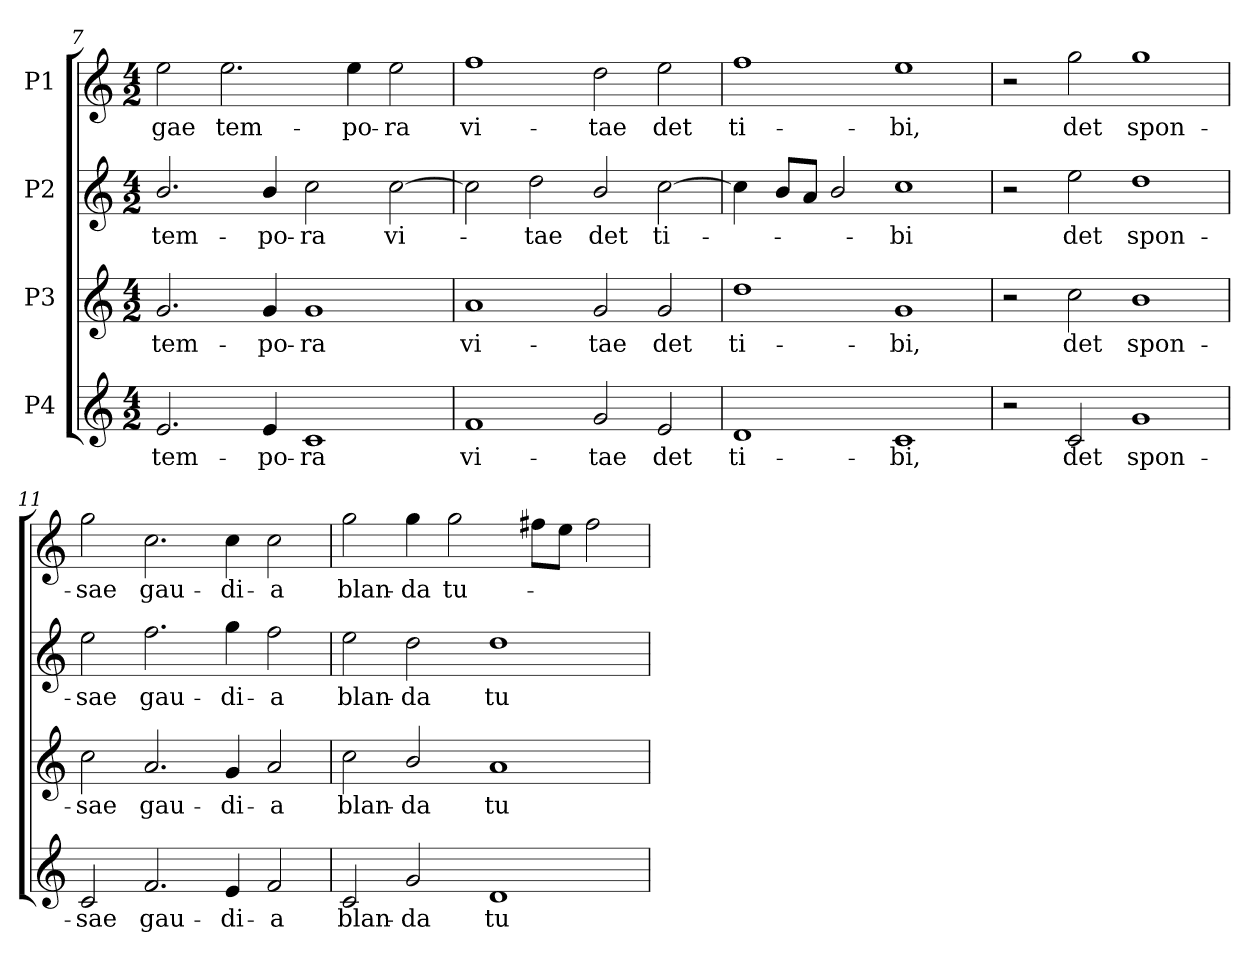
**kern	**text	**kern	**text	**kern	**text	**kern	**text
*part4	*part4	*part3	*part3	*part2	*part2	*part1	*part1
*staff4	*staff4	*staff3	*staff3	*staff2	*staff2	*staff1	*staff1
*I"P4	*	*I"P3	*	*I"P2	*	*I"P1	*
*clefG2	*	*clefG2	*	*clefG2	*	*clefG2	*
*k[]	*	*k[]	*	*k[]	*	*k[]	*
*C:	*	*C:	*	*C:	*	*C:	*
*M4/2	*	*M4/2	*	*M4/2	*	*M4/2	*
=7	=7	=7	=7	=7	=7	=7	=7
!	!LO:LY:b:color=#000000	!	!	!	!	!	!
!	!	!	!LO:LY:b:color=#000000	!	!	!	!
!	!	!	!	!	!LO:LY:b:color=#000000	!	!
!	!	!	!	!	!	!	!LO:LY:b:color=#000000
2.ei/	tem-	2.gi/	tem-	2.bi/	tem-	2eei\	-gae
!	!	!	!	!	!	!	!LO:LY:b:color=#000000
.	.	.	.	.	.	2.eei\	tem-
!	!LO:LY:b:color=#000000	!	!	!	!	!	!
!	!	!	!LO:LY:b:color=#000000	!	!	!	!
!	!	!	!	!	!LO:LY:b:color=#000000	!	!
4ei/	-po-	4gi/	-po-	4bi/	-po-	.	.
!	!LO:LY:b:color=#000000	!	!	!	!	!	!
!	!	!	!LO:LY:b:color=#000000	!	!	!	!
!	!	!	!	!	!LO:LY:b:color=#000000	!	!
1ci	-ra	1gi	-ra	2cci\	-ra	.	.
!	!	!	!	!	!	!	!LO:LY:b:color=#000000
.	.	.	.	.	.	4eei\	-po-
!	!	!	!	!	!LO:LY:b:color=#000000	!	!
!	!	!	!	!	!	!	!LO:LY:b:color=#000000
.	.	.	.	[2cci\	vi-	2eei\	-ra
=8	=8	=8	=8	=8	=8	=8	=8
!	!LO:LY:b:color=#000000	!	!	!	!	!	!
!	!	!	!LO:LY:b:color=#000000	!	!	!	!
!	!	!	!	!	!	!	!LO:LY:b:color=#000000
1fi	vi-	1ai	vi-	2cci\]	.	1ffi	vi-
!	!	!	!	!	!LO:LY:b:color=#000000	!	!
.	.	.	.	2ddi\	-tae	.	.
!	!LO:LY:b:color=#000000	!	!	!	!	!	!
!	!	!	!LO:LY:b:color=#000000	!	!	!	!
!	!	!	!	!	!LO:LY:b:color=#000000	!	!
!	!	!	!	!	!	!	!LO:LY:b:color=#000000
2gi/	-tae	2gi/	-tae	2bi/	det	2ddi\	-tae
!	!LO:LY:b:color=#000000	!	!	!	!	!	!
!	!	!	!LO:LY:b:color=#000000	!	!	!	!
!	!	!	!	!	!LO:LY:b:color=#000000	!	!
!	!	!	!	!	!	!	!LO:LY:b:color=#000000
2ei/	det	2gi/	det	[2cci\	ti-	2eei\	det
=9	=9	=9	=9	=9	=9	=9	=9
!	!LO:LY:b:color=#000000	!	!	!	!	!	!
!	!	!	!LO:LY:b:color=#000000	!	!	!	!
!	!	!	!	!	!	!	!LO:LY:b:color=#000000
1di	ti-	1ddi	ti-	4cci\]	.	1ffi	ti-
.	.	.	.	8bi/L	.	.	.
.	.	.	.	8ai/J	.	.	.
.	.	.	.	2bi/	.	.	.
!	!LO:LY:b:color=#000000	!	!	!	!	!	!
!	!	!	!LO:LY:b:color=#000000	!	!	!	!
!	!	!	!	!	!LO:LY:b:color=#000000	!	!
!	!	!	!	!	!	!	!LO:LY:b:color=#000000
1ci	-bi,	1gi	-bi,	1cci	-bi	1eei	-bi,
!!LO:LB:g=z
=10	=10	=10	=10	=10	=10	=10	=10
2r	.	2r	.	2r	.	2r	.
!	!LO:LY:b:color=#000000	!	!	!	!	!	!
!	!	!	!LO:LY:b:color=#000000	!	!	!	!
!	!	!	!	!	!LO:LY:b:color=#000000	!	!
!	!	!	!	!	!	!	!LO:LY:b:color=#000000
2ci/	det	2cci\	det	2eei\	det	2ggi\	det
!	!LO:LY:b:color=#000000	!	!	!	!	!	!
!	!	!	!LO:LY:b:color=#000000	!	!	!	!
!	!	!	!	!	!LO:LY:b:color=#000000	!	!
!	!	!	!	!	!	!	!LO:LY:b:color=#000000
1gi	spon-	1bi	spon-	1ddi	spon-	1ggi	spon-
=11	=11	=11	=11	=11	=11	=11	=11
!	!LO:LY:b:color=#000000	!	!	!	!	!	!
!	!	!	!LO:LY:b:color=#000000	!	!	!	!
!	!	!	!	!	!LO:LY:b:color=#000000	!	!
!	!	!	!	!	!	!	!LO:LY:b:color=#000000
2ci/	-sae	2cci\	-sae	2eei\	-sae	2ggi\	-sae
!	!LO:LY:b:color=#000000	!	!	!	!	!	!
!	!	!	!LO:LY:b:color=#000000	!	!	!	!
!	!	!	!	!	!LO:LY:b:color=#000000	!	!
!	!	!	!	!	!	!	!LO:LY:b:color=#000000
2.fi/	gau-	2.ai/	gau-	2.ffi\	gau-	2.cci\	gau-
!	!LO:LY:b:color=#000000	!	!	!	!	!	!
!	!	!	!LO:LY:b:color=#000000	!	!	!	!
!	!	!	!	!	!LO:LY:b:color=#000000	!	!
!	!	!	!	!	!	!	!LO:LY:b:color=#000000
4ei/	-di-	4gi/	-di-	4ggi\	-di-	4cci\	-di-
!	!LO:LY:b:color=#000000	!	!	!	!	!	!
!	!	!	!LO:LY:b:color=#000000	!	!	!	!
!	!	!	!	!	!LO:LY:b:color=#000000	!	!
!	!	!	!	!	!	!	!LO:LY:b:color=#000000
2fi/	-a	2ai/	-a	2ffi\	-a	2cci\	-a
=12	=12	=12	=12	=12	=12	=12	=12
!	!LO:LY:b:color=#000000	!	!	!	!	!	!
!	!	!	!LO:LY:b:color=#000000	!	!	!	!
!	!	!	!	!	!LO:LY:b:color=#000000	!	!
!	!	!	!	!	!	!	!LO:LY:b:color=#000000
2ci/	blan-	2cci\	blan-	2eei\	blan-	2ggi\	blan-
!	!LO:LY:b:color=#000000	!	!	!	!	!	!
!	!	!	!LO:LY:b:color=#000000	!	!	!	!
!	!	!	!	!	!LO:LY:b:color=#000000	!	!
!	!	!	!	!	!	!	!LO:LY:b:color=#000000
2gi/	-da	2bi/	-da	2ddi\	-da	4ggi\	-da
!	!	!	!	!	!	!	!LO:LY:b:color=#000000
.	.	.	.	.	.	2ggi\	tu-
!	!LO:LY:b:color=#000000	!	!	!	!	!	!
!	!	!	!LO:LY:b:color=#000000	!	!	!	!
!	!	!	!	!	!LO:LY:b:color=#000000	!	!
1di	tu-	1ai	tu-	1ddi	tu-	.	.
.	.	.	.	.	.	8ff#Xi\L	.
.	.	.	.	.	.	8eei\J	.
.	.	.	.	.	.	2ff#i\	.
=	=	=	=	=	=	=	=
*-	*-	*-	*-	*-	*-	*-	*-
